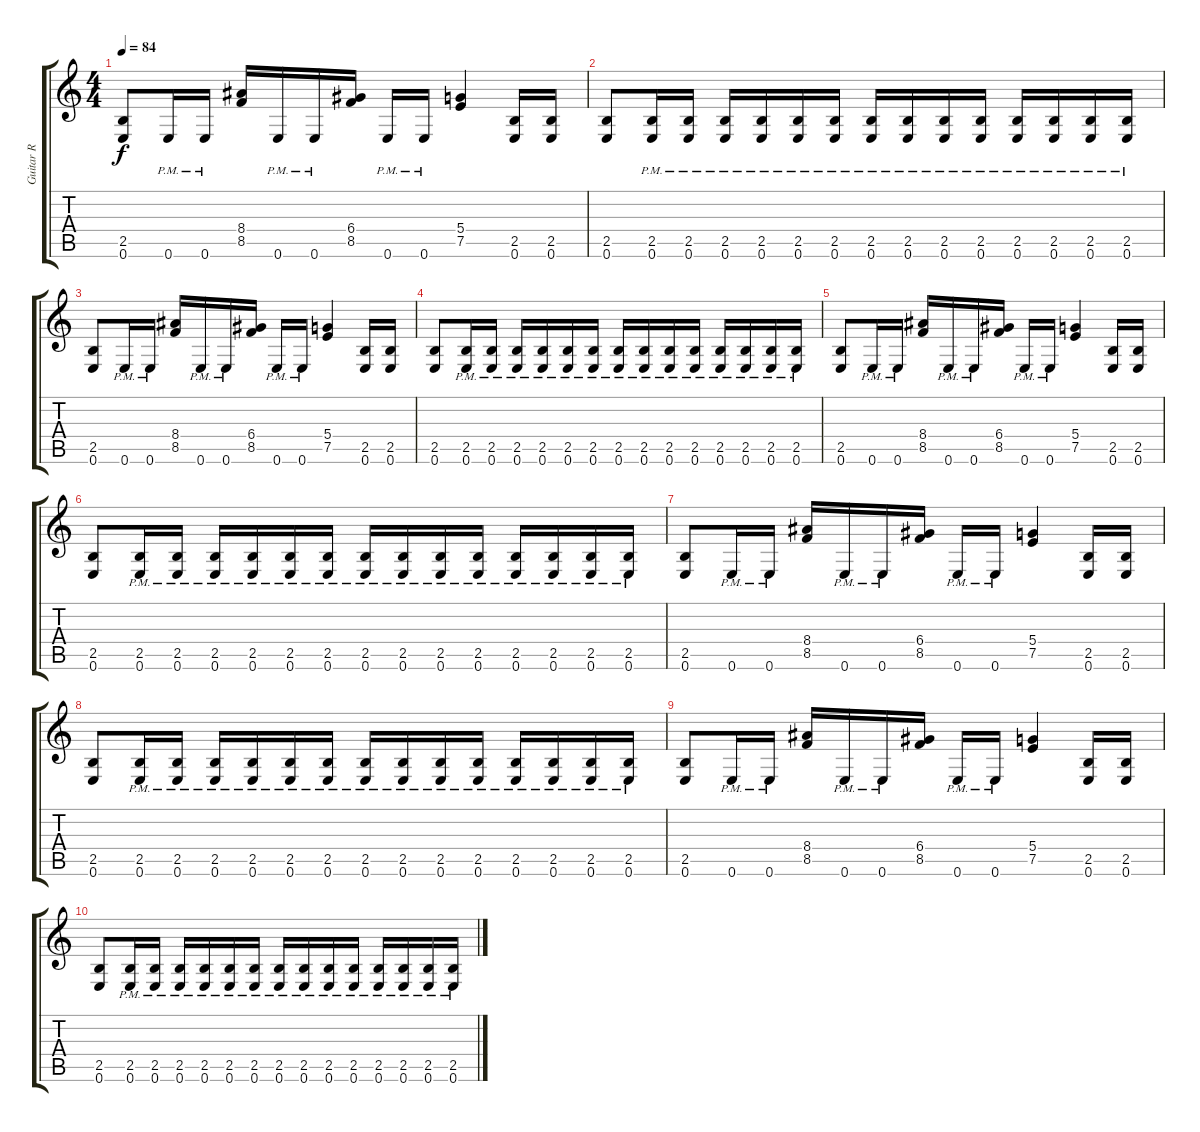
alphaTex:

\track ("Guitar R" "Guitar R") {instrument overdrivenguitar}
\staff {score tabs}
\tuning (E4 B3 G3 D3 A2 E2) {hide}
\ts (4 4)
\tempo 84
\clef g2
\ks c
(2.5 0.6).8{dy f} 0.6{pm}.16 0.6{pm}.16 (8.4 8.5).16 0.6{pm}.16 0.6{pm}.16 (6.4 8.5).16 0.6{pm}.16 0.6{pm}.16 (5.4 7.5).4 (2.5 0.6).16 (2.5 0.6).16 |
(2.5 0.6).8 (2.5{pm} 0.6{pm}).16 (2.5{pm} 0.6{pm}).16 (2.5{pm} 0.6{pm}).16 (2.5{pm} 0.6{pm}).16 (2.5{pm} 0.6{pm}).16 (2.5{pm} 0.6{pm}).16 (2.5{pm} 0.6{pm}).16 (2.5{pm} 0.6{pm}).16 (2.5{pm} 0.6{pm}).16 (2.5{pm} 0.6{pm}).16 (2.5{pm} 0.6{pm}).16 (2.5{pm} 0.6{pm}).16 (2.5{pm} 0.6{pm}).16 (2.5{pm} 0.6{pm}).16 |
(2.5 0.6).8 0.6{pm}.16 0.6{pm}.16 (8.4 8.5).16 0.6{pm}.16 0.6{pm}.16 (6.4 8.5).16 0.6{pm}.16 0.6{pm}.16 (5.4 7.5).4 (2.5 0.6).16 (2.5 0.6).16 |
(2.5 0.6).8 (2.5{pm} 0.6{pm}).16 (2.5{pm} 0.6{pm}).16 (2.5{pm} 0.6{pm}).16 (2.5{pm} 0.6{pm}).16 (2.5{pm} 0.6{pm}).16 (2.5{pm} 0.6{pm}).16 (2.5{pm} 0.6{pm}).16 (2.5{pm} 0.6{pm}).16 (2.5{pm} 0.6{pm}).16 (2.5{pm} 0.6{pm}).16 (2.5{pm} 0.6{pm}).16 (2.5{pm} 0.6{pm}).16 (2.5{pm} 0.6{pm}).16 (2.5{pm} 0.6{pm}).16 |
(2.5 0.6).8 0.6{pm}.16 0.6{pm}.16 (8.4 8.5).16 0.6{pm}.16 0.6{pm}.16 (6.4 8.5).16 0.6{pm}.16 0.6{pm}.16 (5.4 7.5).4 (2.5 0.6).16 (2.5 0.6).16 |
(2.5 0.6).8 (2.5{pm} 0.6{pm}).16 (2.5{pm} 0.6{pm}).16 (2.5{pm} 0.6{pm}).16 (2.5{pm} 0.6{pm}).16 (2.5{pm} 0.6{pm}).16 (2.5{pm} 0.6{pm}).16 (2.5{pm} 0.6{pm}).16 (2.5{pm} 0.6{pm}).16 (2.5{pm} 0.6{pm}).16 (2.5{pm} 0.6{pm}).16 (2.5{pm} 0.6{pm}).16 (2.5{pm} 0.6{pm}).16 (2.5{pm} 0.6{pm}).16 (2.5{pm} 0.6{pm}).16 |
(2.5 0.6).8{volume 0} 0.6{pm}.16 0.6{pm}.16 (8.4 8.5).16 0.6{pm}.16 0.6{pm}.16 (6.4 8.5).16 0.6{pm}.16 0.6{pm}.16 (5.4 7.5).4 (2.5 0.6).16 (2.5 0.6).16 |
(2.5 0.6).8 (2.5{pm} 0.6{pm}).16 (2.5{pm} 0.6{pm}).16 (2.5{pm} 0.6{pm}).16 (2.5{pm} 0.6{pm}).16 (2.5{pm} 0.6{pm}).16 (2.5{pm} 0.6{pm}).16 (2.5{pm} 0.6{pm}).16 (2.5{pm} 0.6{pm}).16 (2.5{pm} 0.6{pm}).16 (2.5{pm} 0.6{pm}).16 (2.5{pm} 0.6{pm}).16 (2.5{pm} 0.6{pm}).16 (2.5{pm} 0.6{pm}).16 (2.5{pm} 0.6{pm}).16 |
(2.5 0.6).8 0.6{pm}.16 0.6{pm}.16 (8.4 8.5).16 0.6{pm}.16 0.6{pm}.16 (6.4 8.5).16 0.6{pm}.16 0.6{pm}.16 (5.4 7.5).4 (2.5 0.6).16 (2.5 0.6).16 |
(2.5 0.6).8 (2.5{pm} 0.6{pm}).16 (2.5{pm} 0.6{pm}).16 (2.5{pm} 0.6{pm}).16 (2.5{pm} 0.6{pm}).16 (2.5{pm} 0.6{pm}).16 (2.5{pm} 0.6{pm}).16 (2.5{pm} 0.6{pm}).16 (2.5{pm} 0.6{pm}).16 (2.5{pm} 0.6{pm}).16 (2.5{pm} 0.6{pm}).16 (2.5{pm} 0.6{pm}).16 (2.5{pm} 0.6{pm}).16 (2.5{pm} 0.6{pm}).16 (2.5{pm} 0.6{pm}).16
